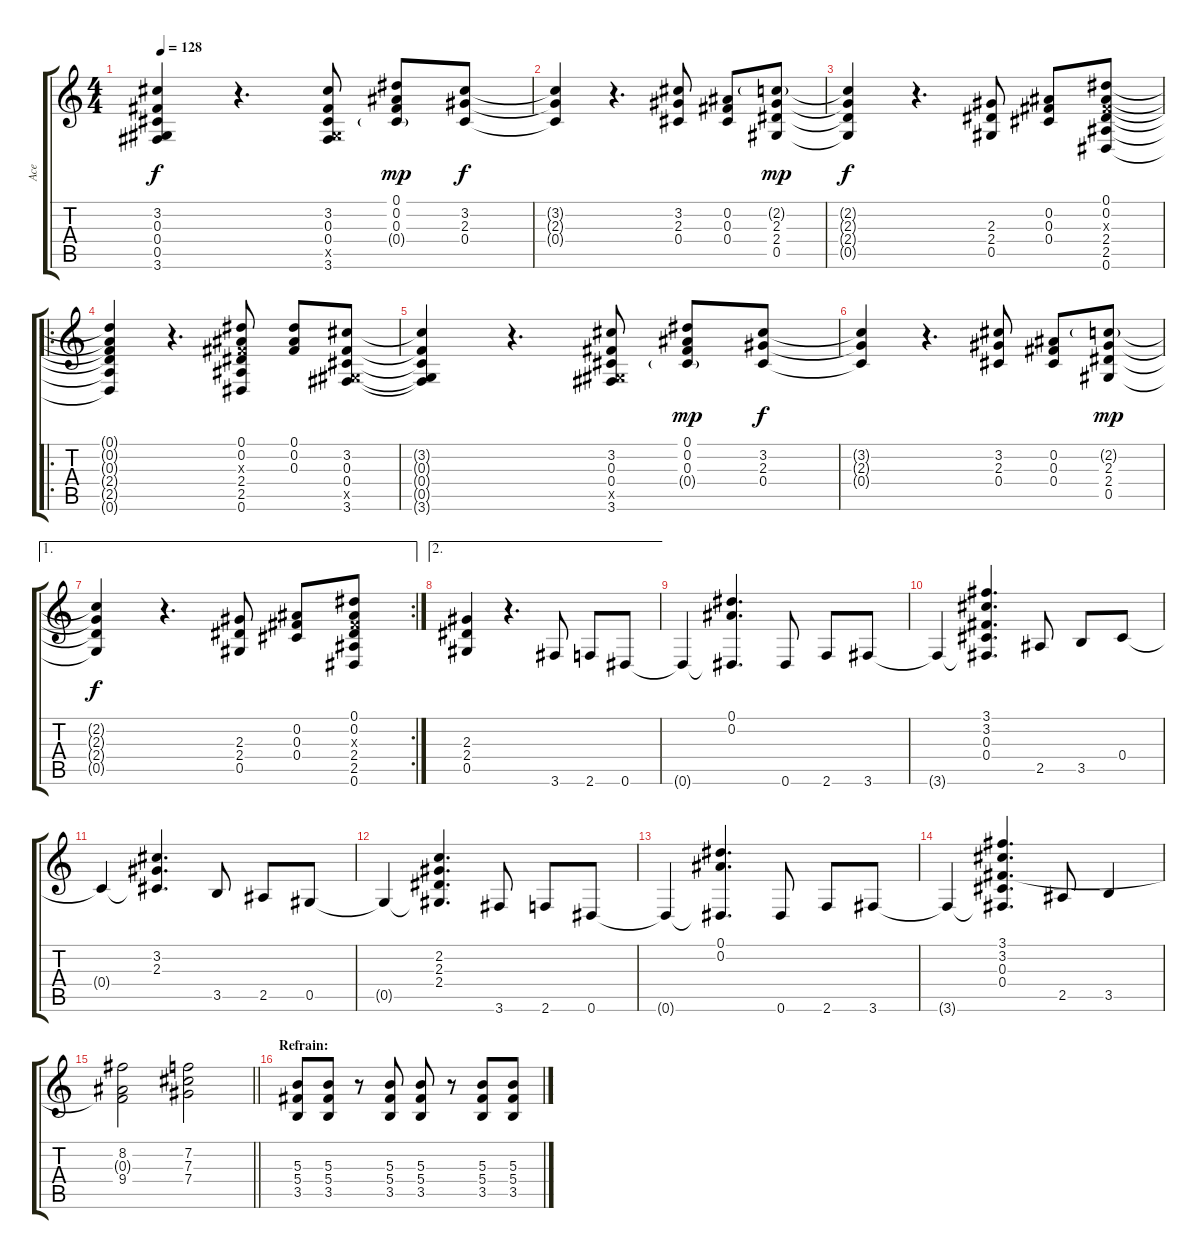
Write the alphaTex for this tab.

\track ("Ace" "Ace") {instrument overdrivenguitar}
\staff {score tabs}
\tuning (Eb4 Bb3 Gb3 Db3 Ab2 Eb2) {hide}
\ts (4 4)
\tempo 128
\clef g2
\ks c
(3.2{t} 0.3{t} 0.4{t} 0.5{t} 3.6{t}).4{dy f} r.4{d} (3.2 0.3 0.4 0.5{x} 3.6).8 (0.1 0.2 0.3 0.4{g}).8{dy mp} (3.2 2.3 0.4).8{dy f} |
(3.2{t} 2.3{t} 0.4{t}).4 r.4{d} (3.2 2.3 0.4).8 (0.2 0.3 0.4).8 (2.2{g} 2.3 2.4 0.5).8{dy mp} |
(2.2{t} 2.3{t} 2.4{t} 0.5{t}).4{dy f} r.4{d} (2.3 2.4 0.5).8 (0.2 0.3 0.4).8 (0.1 0.2 0.3{x} 2.4 2.5 0.6).8 |
\ro
(0.1{t} 0.2{t} 0.3{t} 2.4{t} 2.5{t} 0.6{t}).4 r.4{d} (0.1 0.2 0.3{x} 2.4 2.5 0.6).8 (0.1 0.2 0.3).8 (3.2 0.3 0.4 0.5{x} 3.6).8 |
(3.2{t} 0.3{t} 0.4{t} 0.5{t} 3.6{t}).4 r.4{d} (3.2 0.3 0.4 0.5{x} 3.6).8 (0.1 0.2 0.3 0.4{g}).8{dy mp} (3.2 2.3 0.4).8{dy f} |
(3.2{t} 2.3{t} 0.4{t}).4 r.4{d} (3.2 2.3 0.4).8 (0.2 0.3 0.4).8 (2.2{g} 2.3 2.4 0.5).8{dy mp} |
\ae 1
\rc 2
(2.2{t} 2.3{t} 2.4{t} 0.5{t}).4{dy f} r.4{d} (2.3 2.4 0.5).8 (0.2 0.3 0.4).8 (0.1 0.2 0.3{x} 2.4 2.5 0.6).8 |
\ae 2
(2.3 2.4 0.5).4 r.4{d} 3.6.8 2.6.8 0.6.8 |
0.6{t}.4 (0.1 0.2 0.6{t}).4{d} 0.6.8 2.6.8 3.6.8 |
3.6{t}.4 (3.1 3.2 0.3 0.4 3.6{t}).4{d} 2.5.8 3.5.8 0.4.8 |
0.4{t}.4 (3.2 2.3 0.4{t}).4{d} 3.5.8 2.5.8 0.5.8 |
0.5{t}.4 (2.2 2.3 2.4 0.5{t}).4{d} 3.6.8 2.6.8 0.6.8 |
0.6{t}.4 (0.1 0.2 0.6{t}).4{d} 0.6.8 2.6.8 3.6.8 |
3.6{t}.4 (3.1 3.2 0.3 0.4 3.6{t}).4{d} 2.5.8 3.5.4 |
\barLineRight lightlight
(8.2 0.3{t} 9.4).2 (7.2 7.3 7.4).2 |
\section ("" "Refrain:")
(5.3 5.4 3.5).8 (5.3 5.4 3.5).8 r.8 (5.3 5.4 3.5).8 (5.3 5.4 3.5).8 r.8 (5.3 5.4 3.5).8 (5.3 5.4 3.5).8
